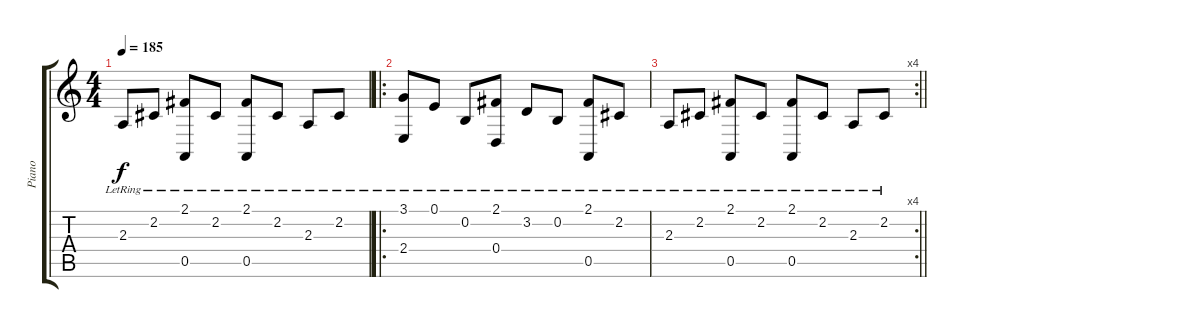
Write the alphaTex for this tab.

\track ("Piano" "Piano") {instrument acousticgrandpiano}
\staff {score tabs}
\tuning (E4 B3 G3 D3 A2 E2) {hide}
\ts (4 4)
\tempo 185
\clef g2
\ks c
2.3{lr}.8{dy f} 2.2{lr}.8 (2.1{lr} 0.5{lr}).8 2.2{lr}.8 (2.1{lr} 0.5{lr}).8 2.2{lr}.8 2.3{lr}.8 2.2{lr}.8 |
\ro
(3.1{lr} 2.4{lr}).8 0.1{lr}.8 0.2{lr}.8 (2.1{lr} 0.4{lr}).8 3.2{lr}.8 0.2{lr}.8 (2.1{lr} 0.5{lr}).8 2.2{lr}.8 |
\rc 4
\barLineRight lightlight
2.3{lr}.8 2.2{lr}.8 (2.1{lr} 0.5{lr}).8 2.2{lr}.8 (2.1{lr} 0.5{lr}).8 2.2{lr}.8 2.3{lr}.8 2.2{lr}.8
